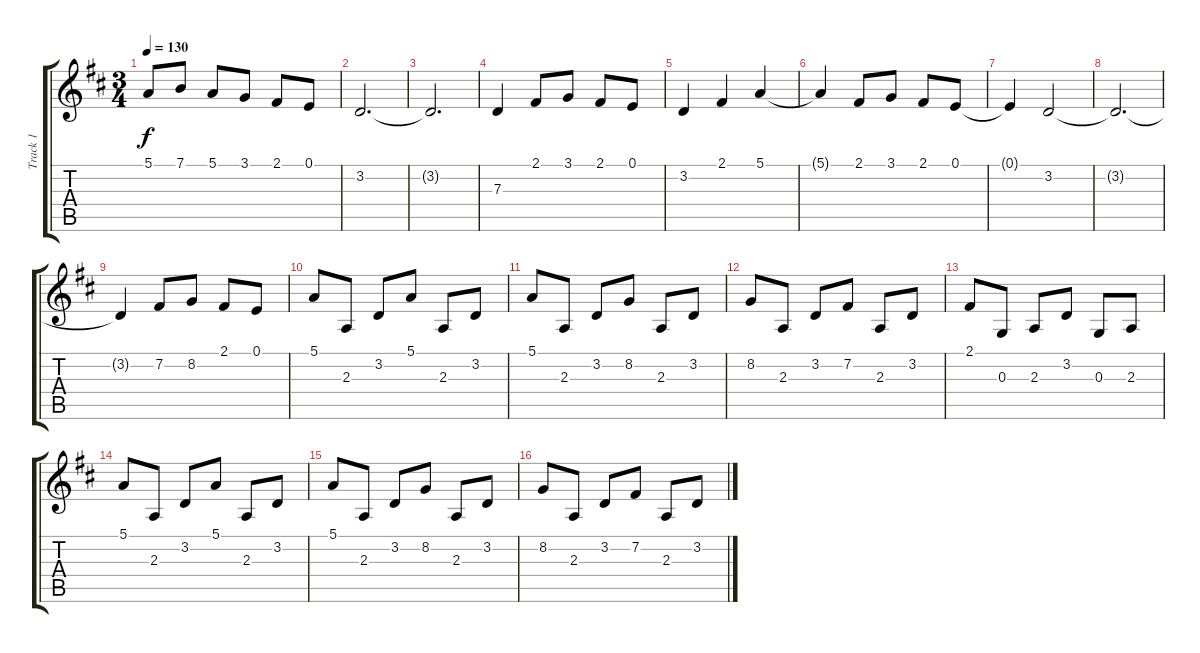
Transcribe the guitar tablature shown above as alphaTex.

\track ("Track 1" "Track 1") {instrument acousticgrandpiano}
\staff {score tabs}
\tuning (E4 B3 G3 D3 A2 E2) {hide}
\ts (3 4)
\tempo 130
\clef g2
\ks d
5.1.8{dy f} 7.1.8 5.1.8 3.1.8 2.1.8 0.1.8 |
3.2.2{d} |
3.2{t}.2{d} |
7.3.4 2.1.8 3.1.8 2.1.8 0.1.8 |
3.2.4 2.1.4 5.1.4 |
5.1{t}.4 2.1.8 3.1.8 2.1.8 0.1.8 |
0.1{t}.4 3.2.2 |
3.2{t}.2{d} |
3.2{t}.4 7.2.8 8.2.8 2.1.8 0.1.8 |
5.1.8 2.3.8 3.2.8 5.1.8 2.3.8 3.2.8 |
5.1.8 2.3.8 3.2.8 8.2.8 2.3.8 3.2.8 |
8.2.8 2.3.8 3.2.8 7.2.8 2.3.8 3.2.8 |
2.1.8 0.3.8 2.3.8 3.2.8 0.3.8 2.3.8 |
5.1.8 2.3.8 3.2.8 5.1.8 2.3.8 3.2.8 |
5.1.8 2.3.8 3.2.8 8.2.8 2.3.8 3.2.8 |
8.2.8 2.3.8 3.2.8 7.2.8 2.3.8 3.2.8
